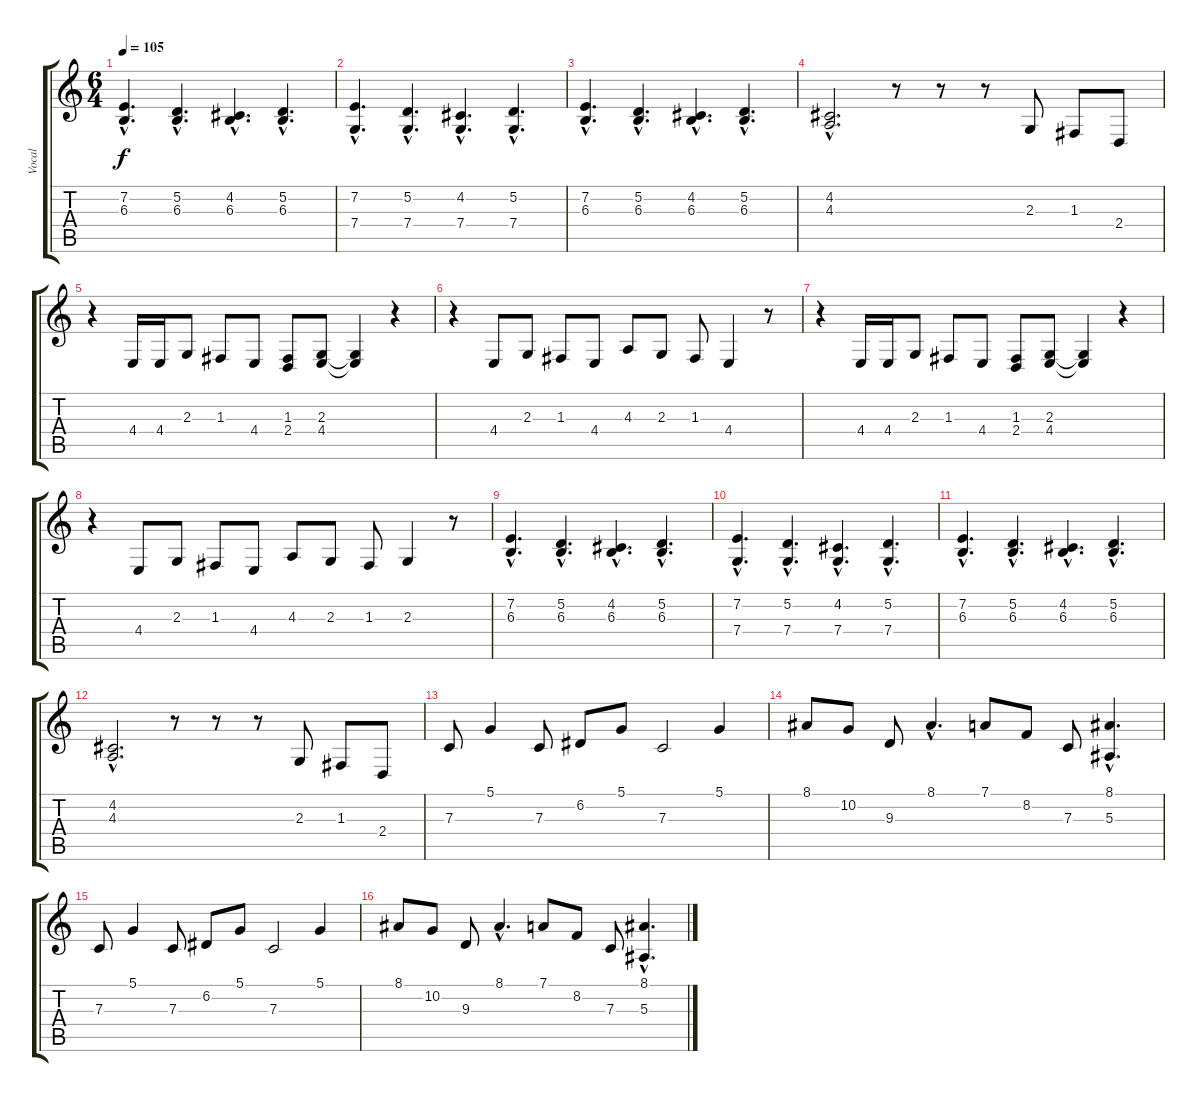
\track ("Vocal" "Vocal") {instrument choiraahs}
\staff {score tabs}
\tuning (D4 A3 F3 C3 G2 D2) {hide}
\ts (6 4)
\tempo 105
\clef g2
\ks c
(7.2{hac} 6.3{hac}).4{d dy f} (5.2{hac} 6.3{hac}).4{d} (4.2{hac} 6.3{hac}).4{d} (5.2{hac} 6.3{hac}).4{d} |
(7.2{hac} 7.4{hac}).4{d} (5.2{hac} 7.4{hac}).4{d} (4.2{hac} 7.4{hac}).4{d} (5.2{hac} 7.4{hac}).4{d} |
(7.2{hac} 6.3{hac}).4{d} (5.2{hac} 6.3{hac}).4{d} (4.2{hac} 6.3{hac}).4{d} (5.2{hac} 6.3{hac}).4{d} |
(4.2{hac} 4.3{hac}).2{d} r.8 r.8 r.8 2.3.8 1.3.8 2.4.8 |
r.4 4.4.16 4.4.16 2.3.8 1.3.8 4.4.8 (1.3 2.4).8 (2.3 4.4).8 (2.3{t} 4.4{t}).4 r.4 |
r.4 4.4.8 2.3.8 1.3.8 4.4.8 4.3.8 2.3.8 1.3.8 4.4.4 r.8 |
r.4 4.4.16 4.4.16 2.3.8 1.3.8 4.4.8 (1.3 2.4).8 (2.3 4.4).8 (2.3{t} 4.4{t}).4 r.4 |
r.4 4.4.8 2.3.8 1.3.8 4.4.8 4.3.8 2.3.8 1.3.8 2.3.4 r.8 |
(7.2{hac} 6.3{hac}).4{d} (5.2{hac} 6.3{hac}).4{d} (4.2{hac} 6.3{hac}).4{d} (5.2{hac} 6.3{hac}).4{d} |
(7.2{hac} 7.4{hac}).4{d} (5.2{hac} 7.4{hac}).4{d} (4.2{hac} 7.4{hac}).4{d} (5.2{hac} 7.4{hac}).4{d} |
(7.2{hac} 6.3{hac}).4{d} (5.2{hac} 6.3{hac}).4{d} (4.2{hac} 6.3{hac}).4{d} (5.2{hac} 6.3{hac}).4{d} |
(4.2{hac} 4.3{hac}).2{d} r.8 r.8 r.8 2.3.8 1.3.8 2.4.8 |
7.3.8 5.1.4 7.3.8 6.2.8 5.1.8 7.3.2 5.1.4 |
8.1.8 10.2.8 9.3.8 8.1{hac}.4{d} 7.1.8 8.2.8 7.3.8 (8.1{hac} 5.3{hac}).4{d} |
7.3.8 5.1.4 7.3.8 6.2.8 5.1.8 7.3.2 5.1.4 |
8.1.8 10.2.8 9.3.8 8.1{hac}.4{d} 7.1.8 8.2.8 7.3.8 (8.1{hac} 5.3{hac}).4{d}
